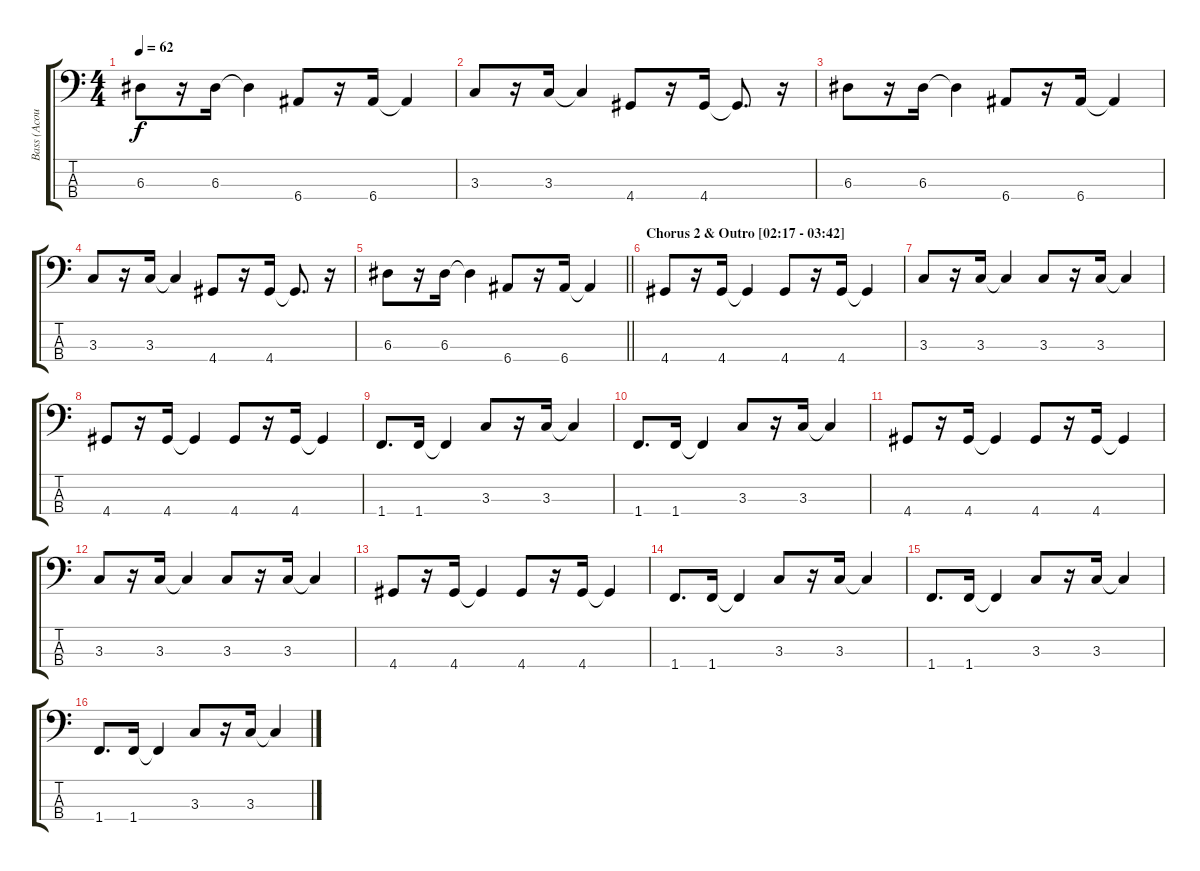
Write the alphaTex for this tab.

\track ("Bass (Acoustic)" "Bass (Acou") {instrument acousticbass}
\staff {score tabs}
\tuning (G2 D2 A1 E1) {hide}
\ts (4 4)
\tempo 62
\clef f4
\ks c
6.3.8{dy f} r.16 6.3.16 6.3{t}.4 6.4.8 r.16 6.4.16 6.4{t}.4 |
3.3.8 r.16 3.3.16 3.3{t}.4 4.4.8 r.16 4.4.16 4.4{t}.8{d} r.16 |
6.3.8 r.16 6.3.16 6.3{t}.4 6.4.8 r.16 6.4.16 6.4{t}.4 |
3.3.8 r.16 3.3.16 3.3{t}.4 4.4.8 r.16 4.4.16 4.4{t}.8{d} r.16 |
\barLineRight lightlight
6.3.8 r.16 6.3.16 6.3{t}.4 6.4.8 r.16 6.4.16 6.4{t}.4 |
\section ("" "Chorus 2 & Outro [02:17 - 03:42]")
4.4.8 r.16 4.4.16 4.4{t}.4 4.4.8 r.16 4.4.16 4.4{t}.4 |
3.3.8 r.16 3.3.16 3.3{t}.4 3.3.8 r.16 3.3.16 3.3{t}.4 |
4.4.8 r.16 4.4.16 4.4{t}.4 4.4.8 r.16 4.4.16 4.4{t}.4 |
1.4.8{d} 1.4.16 1.4{t}.4 3.3.8 r.16 3.3.16 3.3{t}.4 |
1.4.8{d} 1.4.16 1.4{t}.4 3.3.8 r.16 3.3.16 3.3{t}.4 |
4.4.8 r.16 4.4.16 4.4{t}.4 4.4.8 r.16 4.4.16 4.4{t}.4 |
3.3.8 r.16 3.3.16 3.3{t}.4 3.3.8 r.16 3.3.16 3.3{t}.4 |
4.4.8 r.16 4.4.16 4.4{t}.4 4.4.8 r.16 4.4.16 4.4{t}.4 |
1.4.8{d} 1.4.16 1.4{t}.4 3.3.8 r.16 3.3.16 3.3{t}.4 |
1.4.8{d} 1.4.16 1.4{t}.4 3.3.8 r.16 3.3.16 3.3{t}.4 |
1.4.8{d} 1.4.16 1.4{t}.4 3.3.8 r.16 3.3.16 3.3{t}.4
